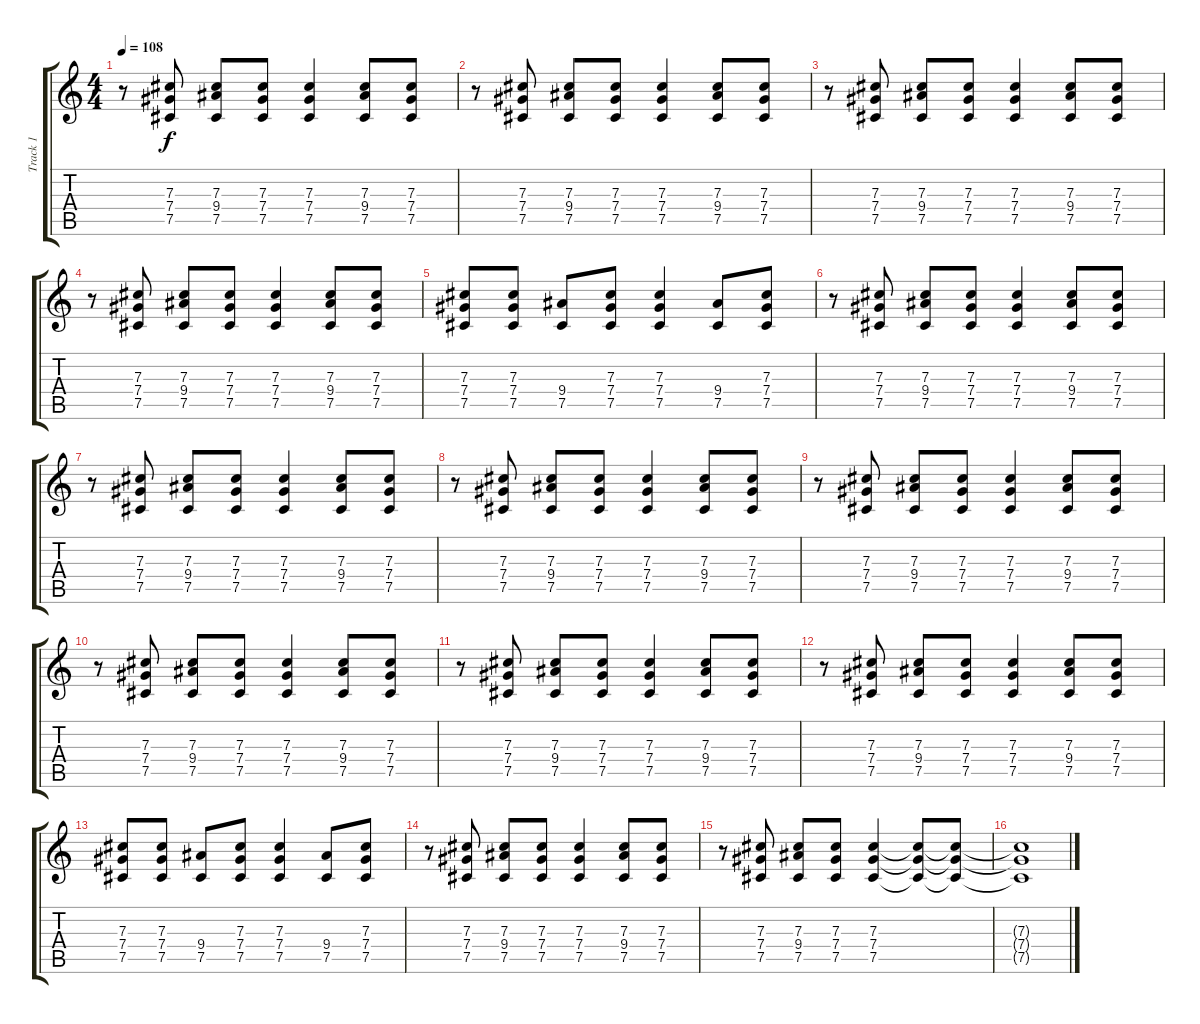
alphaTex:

\track ("Track 1" "Track 1") {instrument acousticguitarsteel}
\staff {score tabs}
\tuning (Db4 Bb3 Gb3 Db3 Gb2 Db2) {hide}
\ts (4 4)
\tempo 108
\clef g2
\ks c
r.8{dy f} (7.3 7.4 7.5).8 (7.3 9.4 7.5).8 (7.3 7.4 7.5).8 (7.3 7.4 7.5).4 (7.3 9.4 7.5).8 (7.3 7.4 7.5).8 |
r.8 (7.3 7.4 7.5).8 (7.3 9.4 7.5).8 (7.3 7.4 7.5).8 (7.3 7.4 7.5).4 (7.3 9.4 7.5).8 (7.3 7.4 7.5).8 |
r.8 (7.3 7.4 7.5).8 (7.3 9.4 7.5).8 (7.3 7.4 7.5).8 (7.3 7.4 7.5).4 (7.3 9.4 7.5).8 (7.3 7.4 7.5).8 |
r.8 (7.3 7.4 7.5).8 (7.3 9.4 7.5).8 (7.3 7.4 7.5).8 (7.3 7.4 7.5).4 (7.3 9.4 7.5).8 (7.3 7.4 7.5).8 |
(7.3 7.4 7.5).8 (7.3 7.4 7.5).8 (9.4 7.5).8 (7.3 7.4 7.5).8 (7.3 7.4 7.5).4 (9.4 7.5).8 (7.3 7.4 7.5).8 |
r.8 (7.3 7.4 7.5).8 (7.3 9.4 7.5).8 (7.3 7.4 7.5).8 (7.3 7.4 7.5).4 (7.3 9.4 7.5).8 (7.3 7.4 7.5).8 |
r.8 (7.3 7.4 7.5).8 (7.3 9.4 7.5).8 (7.3 7.4 7.5).8 (7.3 7.4 7.5).4 (7.3 9.4 7.5).8 (7.3 7.4 7.5).8 |
r.8 (7.3 7.4 7.5).8 (7.3 9.4 7.5).8 (7.3 7.4 7.5).8 (7.3 7.4 7.5).4 (7.3 9.4 7.5).8 (7.3 7.4 7.5).8 |
r.8 (7.3 7.4 7.5).8 (7.3 9.4 7.5).8 (7.3 7.4 7.5).8 (7.3 7.4 7.5).4 (7.3 9.4 7.5).8 (7.3 7.4 7.5).8 |
r.8 (7.3 7.4 7.5).8 (7.3 9.4 7.5).8 (7.3 7.4 7.5).8 (7.3 7.4 7.5).4 (7.3 9.4 7.5).8 (7.3 7.4 7.5).8 |
r.8{volume 7} (7.3 7.4 7.5).8 (7.3 9.4 7.5).8 (7.3 7.4 7.5).8 (7.3 7.4 7.5).4 (7.3 9.4 7.5).8 (7.3 7.4 7.5).8 |
r.8 (7.3 7.4 7.5).8{volume 6} (7.3 9.4 7.5).8 (7.3 7.4 7.5).8 (7.3 7.4 7.5).4 (7.3 9.4 7.5).8 (7.3 7.4 7.5).8 |
(7.3 7.4 7.5).8{volume 4} (7.3 7.4 7.5).8 (9.4 7.5).8 (7.3 7.4 7.5).8 (7.3 7.4 7.5).4 (9.4 7.5).8 (7.3 7.4 7.5).8 |
r.8 (7.3 7.4 7.5).8{volume 3} (7.3 9.4 7.5).8 (7.3 7.4 7.5).8 (7.3 7.4 7.5).4 (7.3 9.4 7.5).8 (7.3 7.4 7.5).8 |
r.8{volume 4} (7.3 7.4 7.5).8 (7.3 9.4 7.5).8 (7.3 7.4 7.5).8 (7.3 7.4 7.5).4 (7.3{t} 7.4{t} 7.5{t}).8 (7.3{t} 7.4{t} 7.5{t}).8 |
(7.3{t} 7.4{t} 7.5{t}).1
